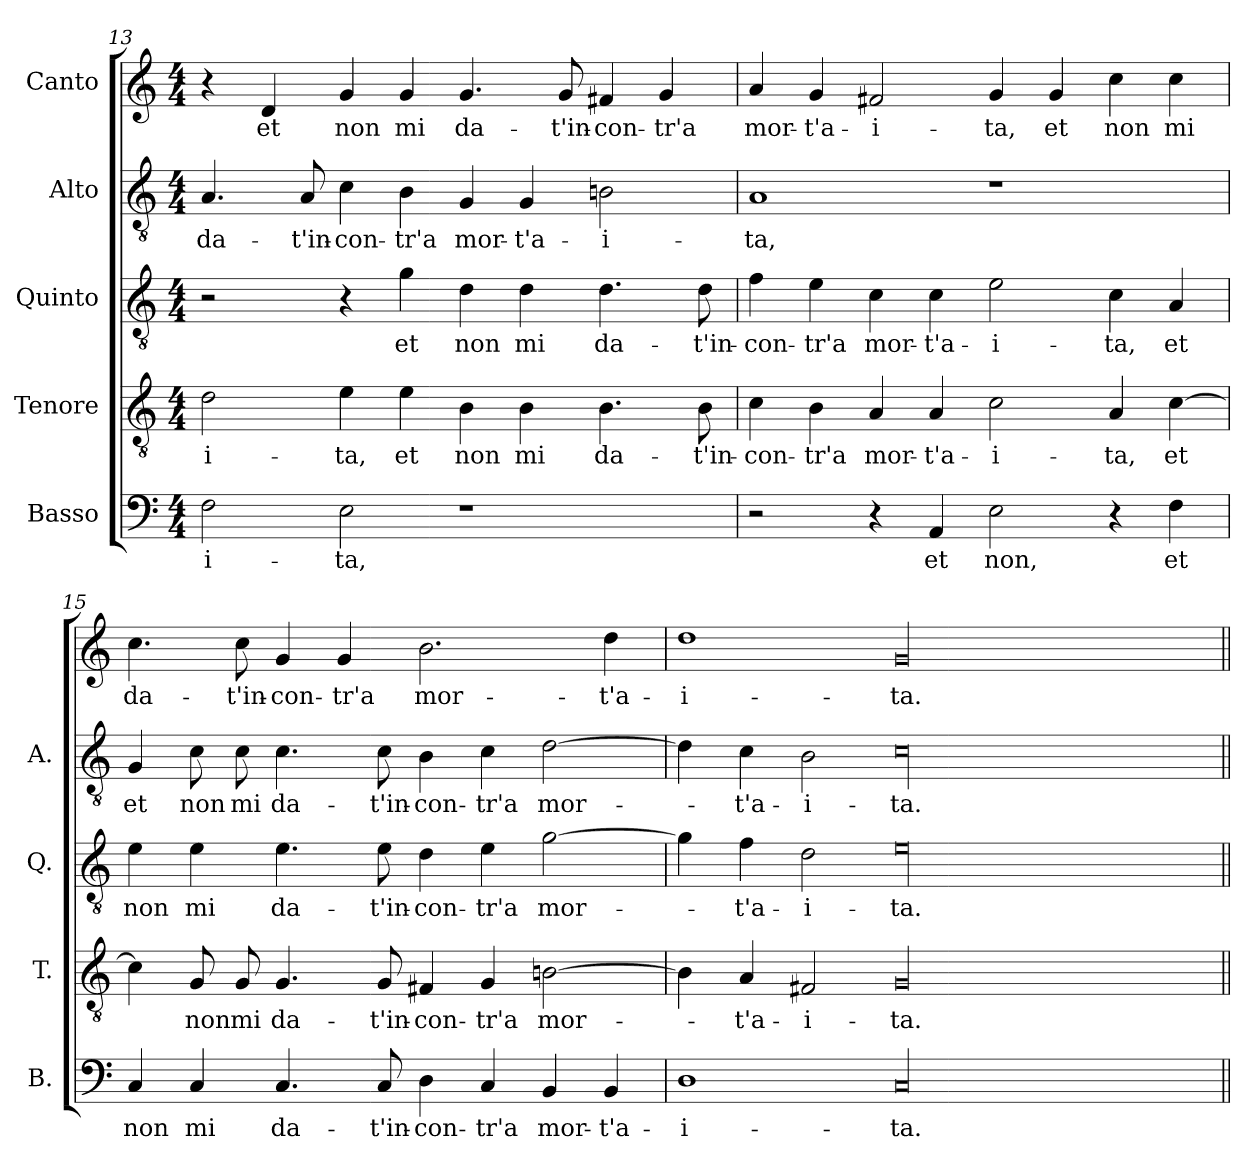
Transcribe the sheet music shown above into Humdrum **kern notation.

**kern	**text	**kern	**text	**kern	**text	**kern	**text	**kern	**text
*part5	*part5	*part4	*part4	*part3	*part3	*part2	*part2	*part1	*part1
*staff5	*staff5	*staff4	*staff4	*staff3	*staff3	*staff2	*staff2	*staff1	*staff1
*I"Basso	*	*I"Tenore	*	*I"Quinto	*	*I"Alto	*	*I"Canto	*
*I'B.	*	*I'T.	*	*I'Q.	*	*I'A.	*	*	*
*clefF4	*	*clefGv2	*	*clefGv2	*	*clefGv2	*	*clefG2	*
*k[]	*	*k[]	*	*k[]	*	*k[]	*	*k[]	*
*C:	*	*C:	*	*C:	*	*C:	*	*C:	*
*M4/4	*	*M4/4	*	*M4/4	*	*M4/4	*	*M4/4	*
=13	=13	=13	=13	=13	=13	=13	=13	=13	=13
2F\	-i-	2d\	-i-	2r	.	4.A/	da-	4r	.
.	.	.	.	.	.	.	.	4d/	et
.	.	.	.	.	.	8A/	-t'in-	.	.
2E\	-ta,	4e\	-ta,	4r	.	4c\	-con-	4g/	non
.	.	4e\	et	4g\	et	4B\	-tr'a	4g/	mi
1r	.	4B\	non	4d\	non	4G/	mor-	4.g/	da-
.	.	4B\	mi	4d\	mi	4G/	-t'a-	.	.
.	.	.	.	.	.	.	.	8g/	-t'in-
.	.	4.B\	da-	4.d\	da-	2Bn\	-i-	4f#X/	-con-
.	.	.	.	.	.	.	.	4g/	-tr'a
.	.	8B\	-t'in-	8d\	-t'in-	.	.	.	.
=14	=14	=14	=14	=14	=14	=14	=14	=14	=14
2r	.	4c\	-con-	4f\	-con-	1A/	-ta,	4a/	mor-
.	.	4B\	-tr'a	4e\	-tr'a	.	.	4g/	-t'a-
4r	.	4A/	mor-	4c\	mor-	.	.	2f#X/	-i-
4AA/	et	4A/	-t'a-	4c\	-t'a-	.	.	.	.
2E\	non,	2c\	-i-	2e\	-i-	1r	.	4g/	-ta,
.	.	.	.	.	.	.	.	4g/	et
4r	.	4A/	-ta,	4c\	-ta,	.	.	4cc\	non
4F\	et	[4c\	et	4A/	et	.	.	4cc\	mi
=15	=15	=15	=15	=15	=15	=15	=15	=15	=15
4C/	non	4c\]	.	4e\	non	4G/	et	4.cc\	da-
4C/	mi	8G/	non	4e\	mi	8c\	non	.	.
.	.	8G/	mi	.	.	8c\	mi	8cc\	-t'in-
4.C/	da-	4.G/	da-	4.e\	da-	4.c\	da-	4g/	-con-
.	.	.	.	.	.	.	.	4g/	-tr'a
8C/	-t'in-	8G/	-t'in-	8e\	-t'in-	8c\	-t'in-	.	.
4D\	-con-	4F#X/	-con-	4d\	-con-	4B\	-con-	2.b\	mor-
4C/	-tr'a	4G/	-tr'a	4e\	-tr'a	4c\	-tr'a	.	.
4BB/	mor-	[2Bn\	mor-	[2g\	mor-	[2d\	mor-	.	.
4BB/	-t'a-	.	.	.	.	.	.	4dd\	-t'a-
=16	=16	=16	=16	=16	=16	=16	=16	=16	=16
1D\	-i-	4B\]	.	4g\]	.	4d\]	.	1dd\	-i-
.	.	4A/	-t'a-	4f\	-t'a-	4c\	-t'a-	.	.
.	.	2F#X/	-i-	2d\	-i-	2B\	-i-	.	.
00C/	-ta.	00G/	-ta.	00e\	-ta.	00c\	-ta.	00g/	-ta.
=||	=||	=||	=||	=||	=||	=||	=||	=||	=||
*-	*-	*-	*-	*-	*-	*-	*-	*-	*-
